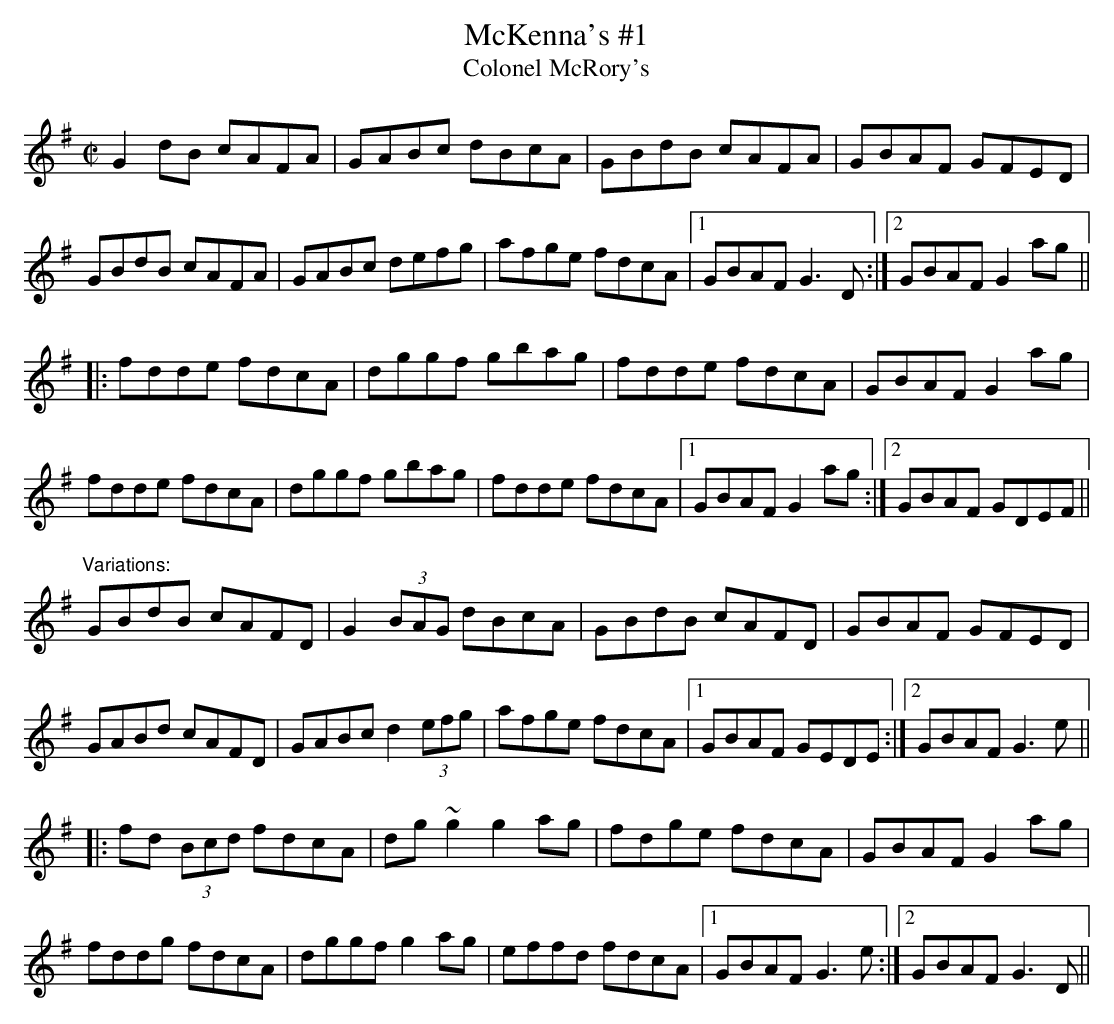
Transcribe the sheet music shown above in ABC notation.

X:1
T:McKenna's #1
T:Colonel McRory's
M:C|
K:G
G2dB cAFA|GABc dBcA|GBdB cAFA|GBAF GFED|
GBdB cAFA|GABc defg|afge fdcA|1 GBAF G3D:|2 GBAF G2ag||
|:fdde fdcA|dggf gbag|fdde fdcA|GBAF G2ag|
fdde fdcA|dggf gbag|fdde fdcA|1 GBAF G2ag:|2 GBAF GDEF||
"Variations:"
GBdB cAFD|G2 (3BAG dBcA|GBdB cAFD|GBAF GFED|
GABd cAFD|GABc d2 (3efg|afge fdcA|1 GBAF GEDE:|2 GBAF G3e||
|:fd (3Bcd fdcA|dg~g2 g2ag|fdge fdcA|GBAF G2ag|
fddg fdcA|dggf g2ag|effd fdcA|1 GBAF G3e:|2 GBAF G3D||
